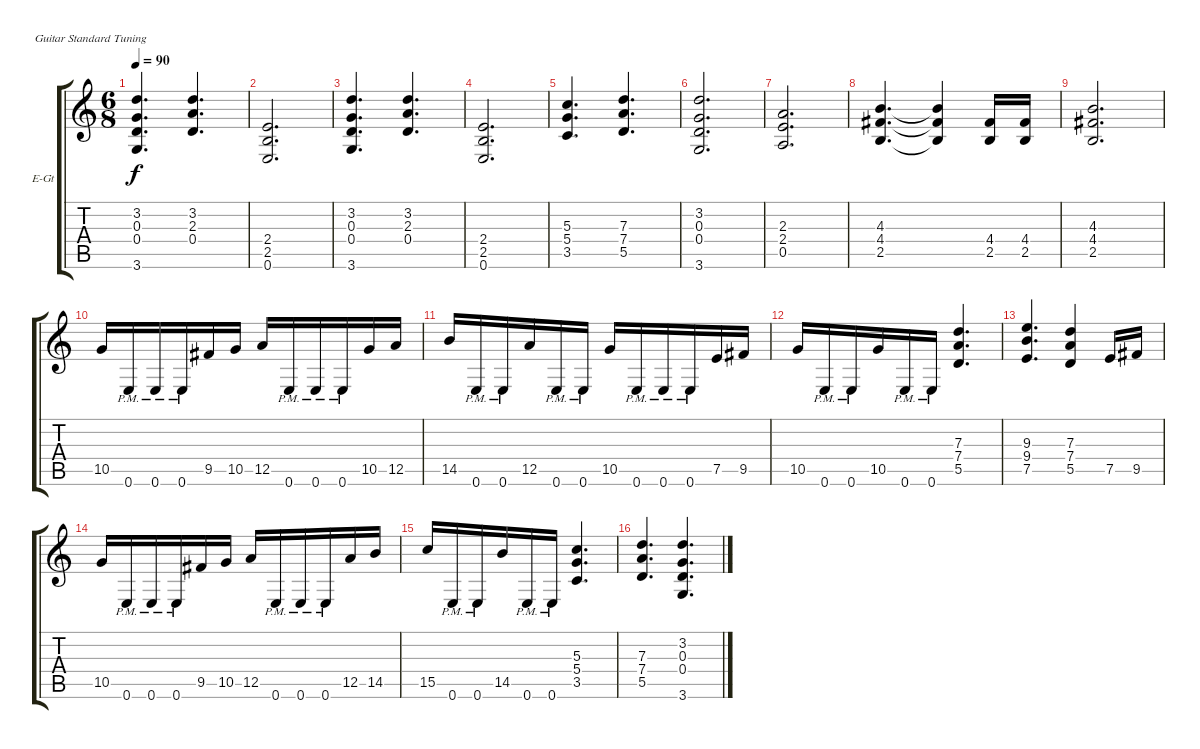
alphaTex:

\defaultSystemsLayout 4
\bracketExtendMode groupsimilarinstruments
\firstSystemTrackNameOrientation horizontal
\otherSystemsTrackNameOrientation horizontal
\track ("Herman Frank" "E-Gt") {instrument distortionguitar}
\staff {score tabs}
\tuning (E4 B3 G3 D3 A2 E2)
\ts (6 8)
\tempo 90
\clef g2
\ks c
(3.2 0.3 3.6 0.4).4{d dy f} (3.2 2.3 0.4).4{d} |
(2.4 2.5 0.6).2{d} |
(3.2 0.3 3.6 0.4).4{d} (3.2 2.3 0.4).4{d} |
(2.4 2.5 0.6).2{d} |
(5.3 5.4 3.5).4{d} (7.3 7.4 5.5).4{d} |
(0.4 3.6 0.3 3.2).2{d} |
(2.3 2.4 0.5).2{d} |
(4.3 4.4 2.5).4{d} (4.3{t} 4.4{t} 2.5{t}).4 (4.4 2.5).16 (4.4 2.5).16 |
(4.3 4.4 2.5).2{d} |
10.5.16 0.6{pm}.16 0.6{pm}.16 0.6{pm}.16 9.5.16 10.5.16 12.5.16 0.6{pm}.16 0.6{pm}.16 0.6{pm}.16 10.5.16 12.5.16 |
14.5.16 0.6{pm}.16 0.6{pm}.16 12.5.16 0.6{pm}.16 0.6{pm}.16 10.5.16 0.6{pm}.16 0.6{pm}.16 0.6{pm}.16 7.5.16 9.5.16 |
10.5.16 0.6{pm}.16 0.6{pm}.16 10.5.16 0.6{pm}.16 0.6{pm}.16 (7.3 7.4 5.5).4{d} |
(9.3 9.4 7.5).4{d} (7.3 7.4 5.5).4 7.5.16 9.5.16 |
10.5.16 0.6{pm}.16 0.6{pm}.16 0.6{pm}.16 9.5.16 10.5.16 12.5.16 0.6{pm}.16 0.6{pm}.16 0.6{pm}.16 12.5.16 14.5.16 |
15.5.16 0.6{pm}.16 0.6{pm}.16 14.5.16 0.6{pm}.16 0.6{pm}.16 (5.3 5.4 3.5).4{d} |
(7.3 7.4 5.5).4{d} (3.2 0.3 0.4 3.6).4{d}
